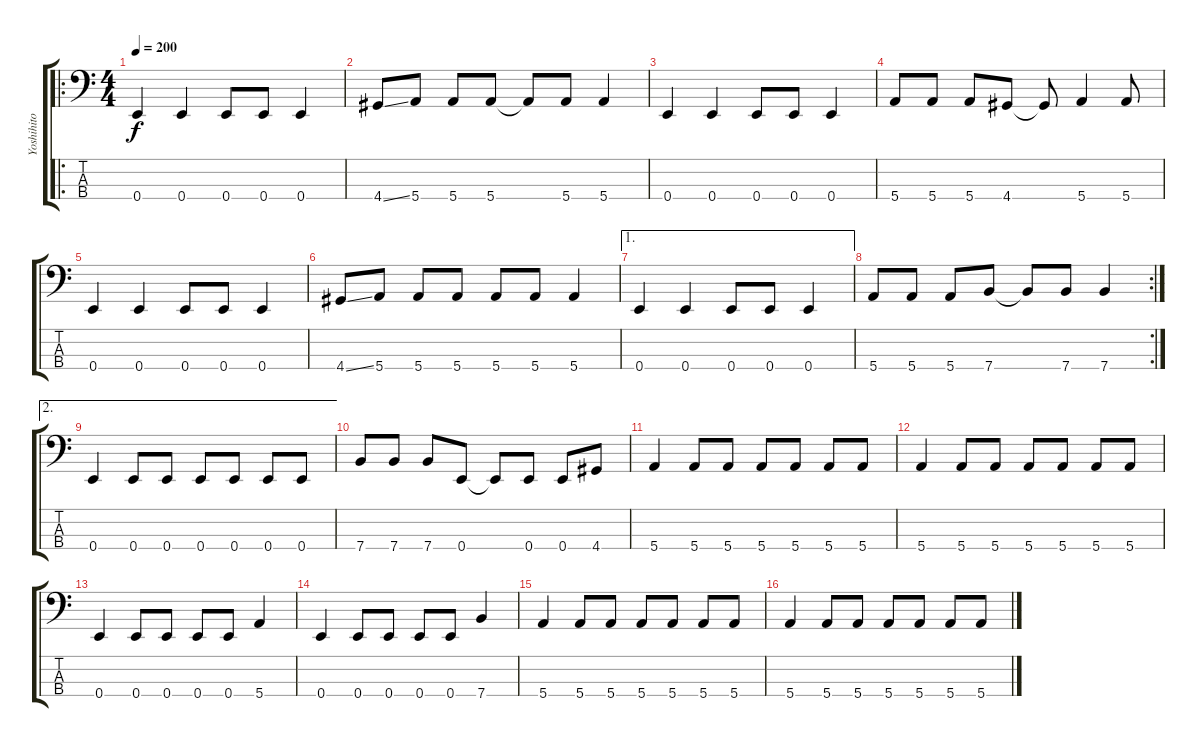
\track ("Yoshihito Onda - Bass" "Yoshihito ") {instrument electricbasspick}
\staff {score tabs}
\tuning (G2 D2 A1 E1) {hide}
\ro
\ts (4 4)
\tempo 200
\clef f4
\ks c
0.4.4{dy f} 0.4.4 0.4.8 0.4.8 0.4.4 |
4.4{ss}.8 5.4.8 5.4.8 5.4.8 5.4{t}.8 5.4.8 5.4.4 |
0.4.4 0.4.4 0.4.8 0.4.8 0.4.4 |
5.4.8 5.4.8 5.4.8 4.4.8 4.4{t}.8 5.4.4 5.4.8 |
0.4.4 0.4.4 0.4.8 0.4.8 0.4.4 |
4.4{ss}.8 5.4.8 5.4.8 5.4.8 5.4.8 5.4.8 5.4.4 |
\ae 1
0.4.4 0.4.4 0.4.8 0.4.8 0.4.4 |
\rc 2
5.4.8 5.4.8 5.4.8 7.4.8 7.4{t}.8 7.4.8 7.4.4 |
\ae 2
0.4.4 0.4.8 0.4.8 0.4.8 0.4.8 0.4.8 0.4.8 |
7.4.8 7.4.8 7.4.8 0.4.8 0.4{t}.8 0.4.8 0.4.8 4.4.8 |
5.4.4 5.4.8 5.4.8 5.4.8 5.4.8 5.4.8 5.4.8 |
5.4.4 5.4.8 5.4.8 5.4.8 5.4.8 5.4.8 5.4.8 |
0.4.4 0.4.8 0.4.8 0.4.8 0.4.8 5.4.4 |
0.4.4 0.4.8 0.4.8 0.4.8 0.4.8 7.4.4 |
5.4.4 5.4.8 5.4.8 5.4.8 5.4.8 5.4.8 5.4.8 |
5.4.4 5.4.8 5.4.8 5.4.8 5.4.8 5.4.8 5.4.8
